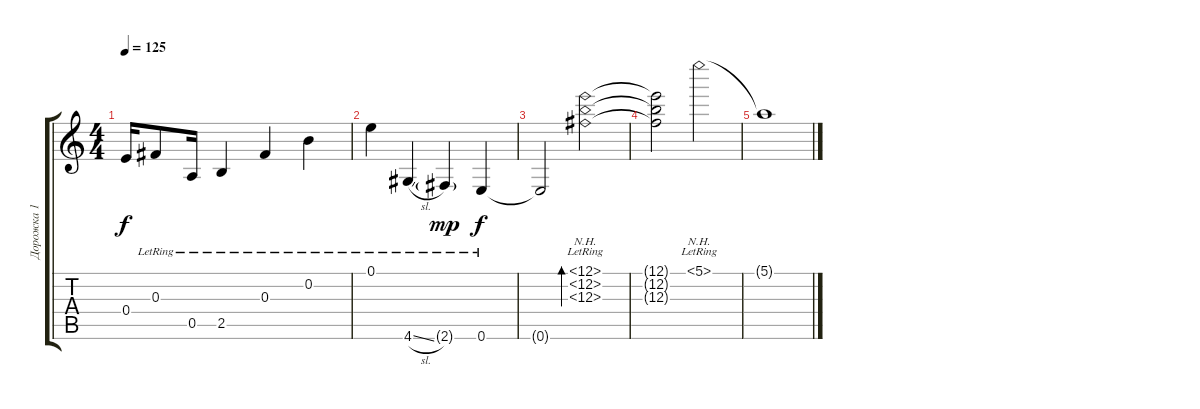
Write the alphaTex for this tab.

\track ("Дорожка 1" "Дорожка 1") {instrument acousticguitarsteel}
\staff {score tabs}
\tuning (E4 B3 Gb3 E3 A2 E2) {hide}
\ts (4 4)
\tempo 125
\clef g2
\ks c
0.4{t}.16{dy f} 0.3{lr}.8 0.5{lr}.16 2.5{lr}.4 0.3{lr}.4 0.2{lr}.4 |
0.1{lr}.4 4.6{sl lr}.4 2.6{g lr}.4{dy mp} 0.6{lr}.4{dy f} |
0.6{t}.2 (12.1{nh lr} 12.2{nh lr} 12.3{nh lr}).2{bd 480} |
(12.1{t} 12.2{t} 12.3{t}).2 5.1{nh lr}.2 |
5.1{t}.1
